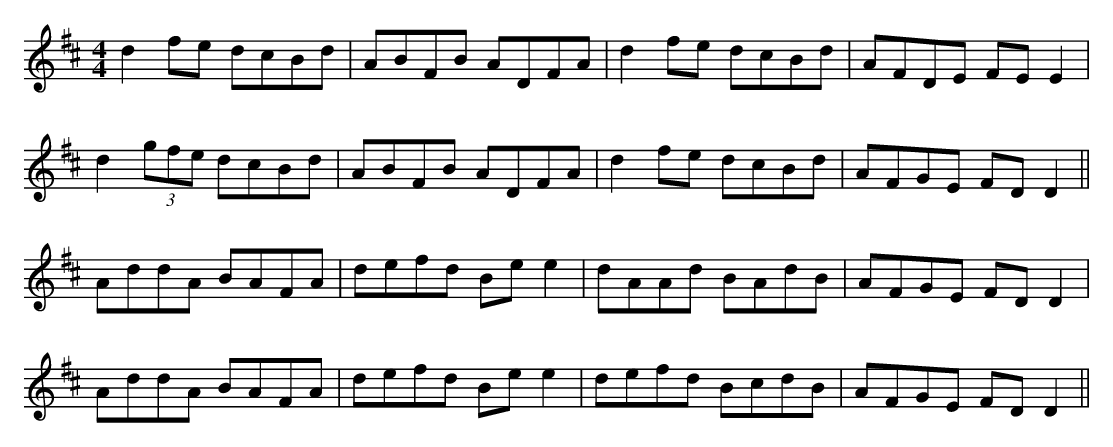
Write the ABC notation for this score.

X:1
M:4/4
K:D
d2fe dcBd|ABFB ADFA|d2fe dcBd|AFDE FEE2|
d2 (3gfe dcBd|ABFB ADFA|d2fe dcBd|AFGE FDD2||
AddA BAFA|defd Bee2|dAAd BAdB|AFGE FDD2|
AddA BAFA|defd Bee2|defd BcdB|AFGE FDD2||
